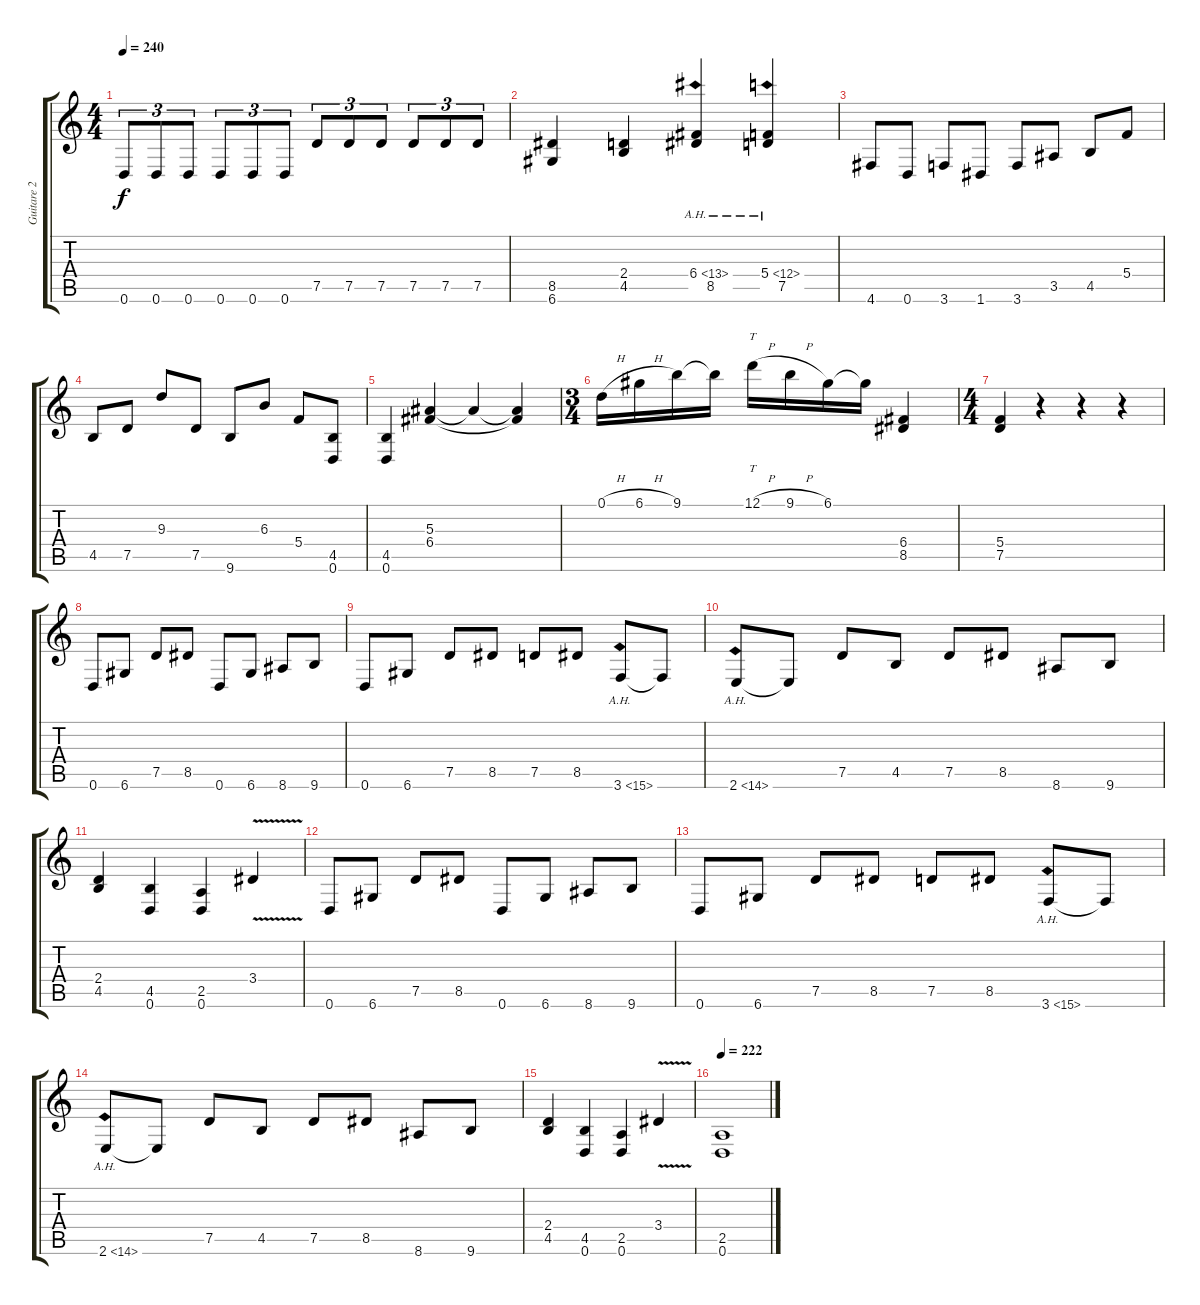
\track ("Guitare 2" "Guitare 2") {instrument distortionguitar}
\staff {score tabs}
\tuning (D4 A3 F3 C3 G2 D2) {hide}
\ts (4 4)
\tempo 240
\clef g2
\ks c
0.6.8{tu (3 2) dy f} 0.6.8{tu (3 2)} 0.6.8{tu (3 2)} 0.6.8{tu (3 2)} 0.6.8{tu (3 2)} 0.6.8{tu (3 2)} 7.5.8{tu (3 2)} 7.5.8{tu (3 2)} 7.5.8{tu (3 2)} 7.5.8{tu (3 2)} 7.5.8{tu (3 2)} 7.5.8{tu (3 2)} |
(8.5 6.6).4 (2.4 4.5).4 (6.4{ah 7} 8.5).4 (5.4{ah 7} 7.5).4 |
4.6.8 0.6.8 3.6.8 1.6.8 3.6.8 3.5.8 4.5.8 5.4.8 |
4.5.8 7.5.8 9.3.8 7.5.8 9.6.8 6.3.8 5.4.8 (4.5 0.6).8 |
(4.5 0.6).4 (5.3 6.4).4 5.3{t}.4 (5.3{t} 6.4{t}).4 |
\ts (3 4)
0.1{h}.16 6.1{h}.16 9.1.16 9.1{t}.16 12.1{h}.16{tt} 9.1{h}.16 6.1.16 6.1{t}.16 (6.4 8.5).4 |
\ts (4 4)
(5.4 7.5).4 r.4 r.4 r.4 |
0.6.8 6.6.8 7.5.8 8.5.8 0.6.8 6.6.8 8.6.8 9.6.8 |
0.6.8 6.6.8 7.5.8 8.5.8 7.5.8 8.5.8 3.6{ah 12}.8 3.6{t}.8 |
2.6{ah 12}.8 2.6{t}.8 7.5.8 4.5.8 7.5.8 8.5.8 8.6.8 9.6.8 |
(2.4 4.5).4 (4.5 0.6).4 (2.5 0.6).4 3.4{v}.4 |
0.6.8 6.6.8 7.5.8 8.5.8 0.6.8 6.6.8 8.6.8 9.6.8 |
0.6.8 6.6.8 7.5.8 8.5.8 7.5.8 8.5.8 3.6{ah 12}.8 3.6{t}.8 |
2.6{ah 12}.8 2.6{t}.8 7.5.8 4.5.8 7.5.8 8.5.8 8.6.8 9.6.8 |
(2.4 4.5).4 (4.5 0.6).4 (2.5 0.6).4 3.4{v}.4 |
\tempo 222
(2.5 0.6).1
